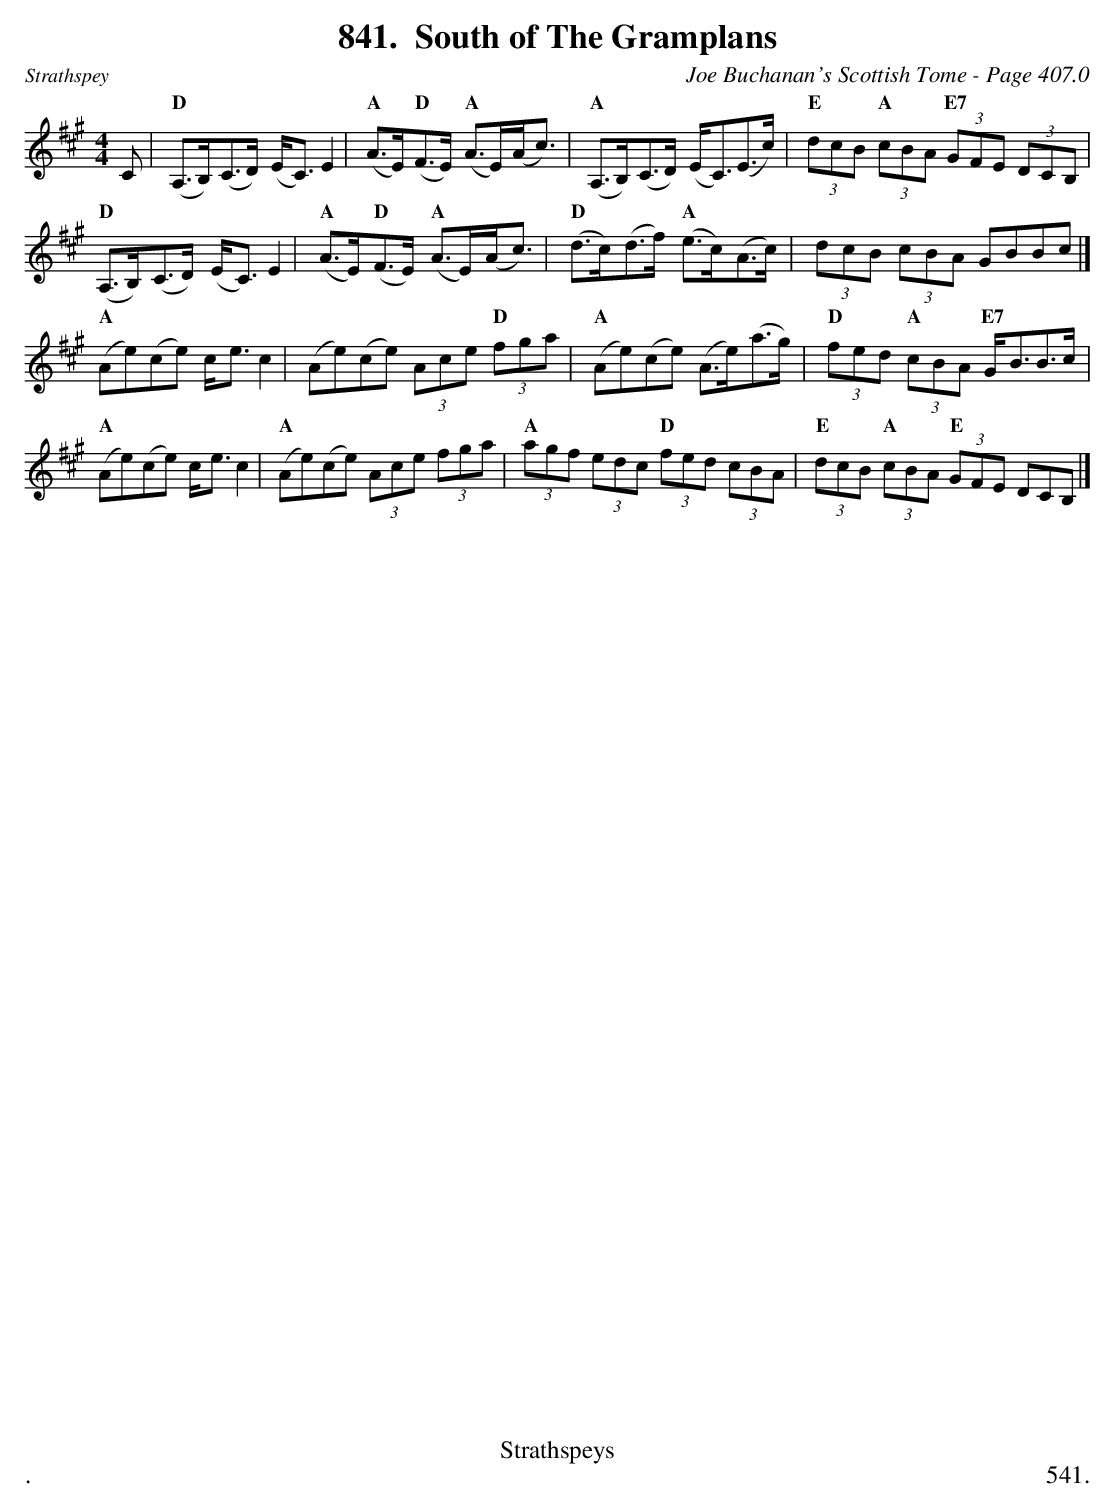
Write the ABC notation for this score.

X:1
T:South of The Gramplans
C:Joe Buchanan's Scottish Tome - Page 407.0
M:4/4
K:A
C | "D"(A,>B,)(C>D) (E<C) E2 | "A"(A>E)"D"(F>E) "A"(A>E)(A<c) | "A"(A,>B,)(C>D) (E<C)(E>c) | "E"(3dcB "A"(3cBA "E7"(3GFE (3DCB, |
"D"(A,>B,)(C>D) (E<C) E2 | "A"(A>E)"D"(F>E) "A"(A>E)(A<c) | "D"(d>c)(d>f) "A"(e>c)(A>c) | (3dcB (3cBA GBBc |]
"A"(Ae)(ce) c<e c2 | (Ae)(ce) (3Ace (3"D"fga | "A"(Ae)(ce) (A>e)(a>g) | "D"(3fed "A"(3cBA "E7"G<BB>c |
"A"(Ae)(ce) c<e c2 | "A"(Ae)(ce) (3Ace (3fga | "A"(3agf (3edc (3"D"fed (3cBA | "E"(3dcB "A"(3cBA "E"(3GFE DCB, |]
